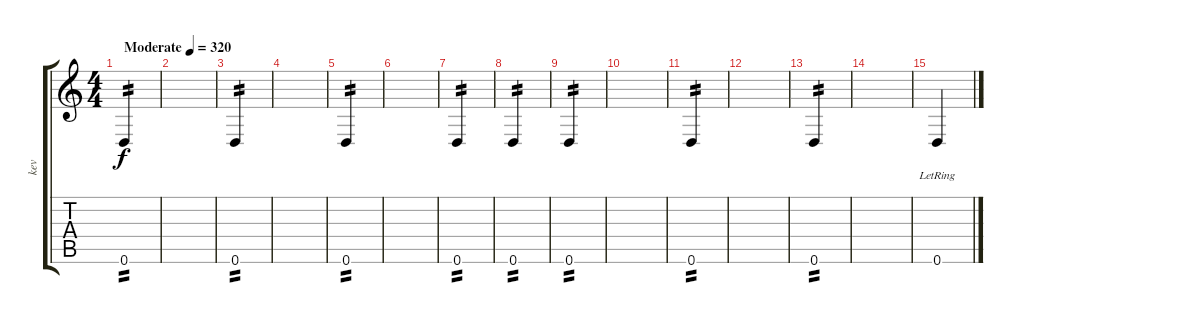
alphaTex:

\track ("kev" "kev") {instrument acousticguitarsteel}
\staff {score tabs}
\tuning (E4 B3 G3 D3 A2 D2) {hide}
\ts (4 4)
\tempo (320 "Moderate")
\clef g2
\ks c
0.6.4{tp 2 dy f instrument acousticguitarsteel} |
|
0.6.4{tp 2} |
|
0.6.4{tp 2} |
|
0.6.4{tp 2} |
0.6.4{tp 2} |
0.6.4{tp 2} |
|
0.6.4{tp 2} |
|
0.6.4{tp 2} |
|
0.6{lr}.4
